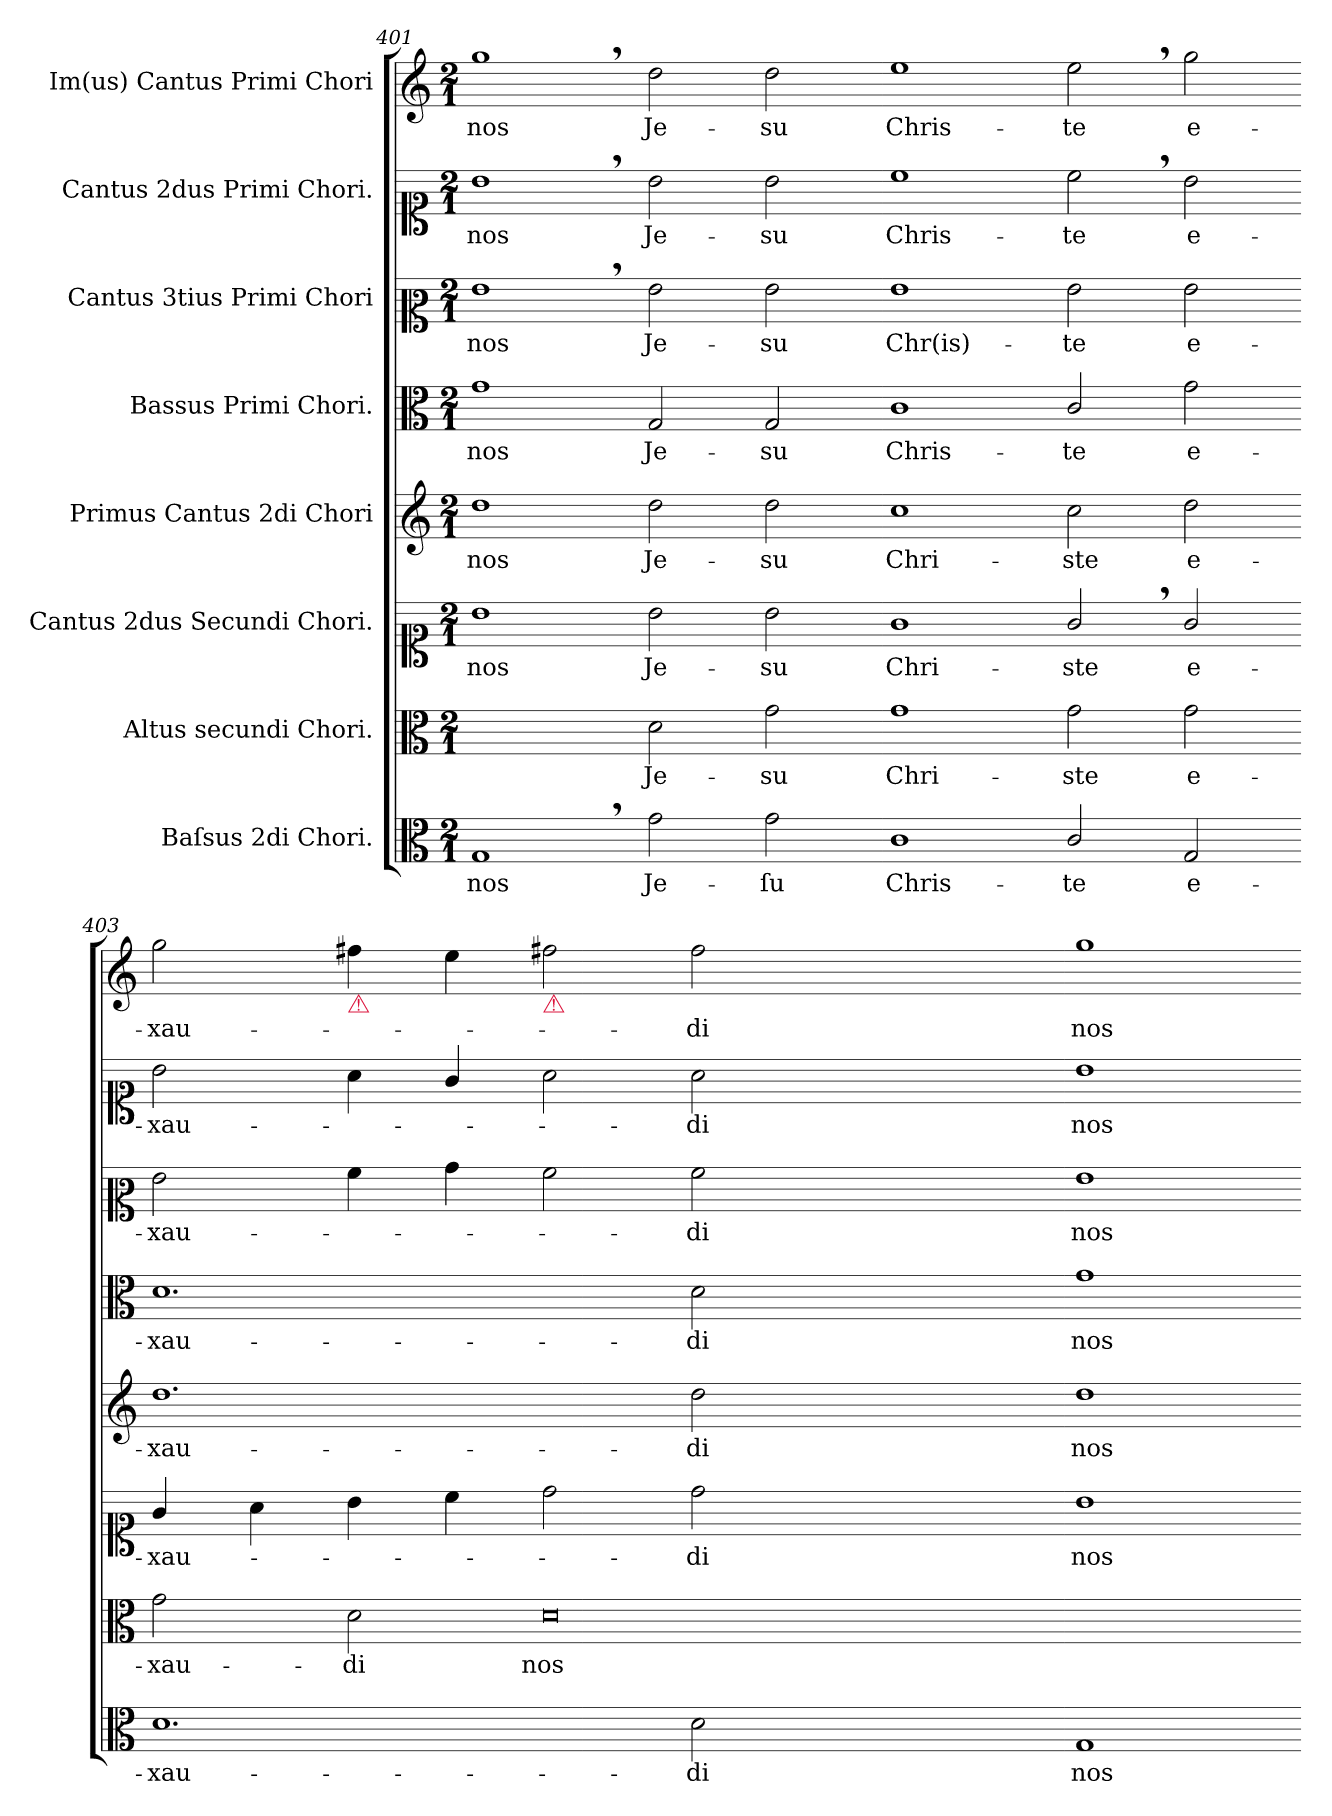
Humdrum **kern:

**kern	**text	**kern	**text	**kern	**text	**kern	**text	**kern	**text	**kern	**text	**kern	**text	**kern	**text
*part8	*part8	*part7	*part7	*part6	*part6	*part5	*part5	*part4	*part4	*part3	*part3	*part2	*part2	*part1	*part1
*staff8	*staff8	*staff7	*staff7	*staff6	*staff6	*staff5	*staff5	*staff4	*staff4	*staff3	*staff3	*staff2	*staff2	*staff1	*staff1
*I"Baſsus 2di Chori.	*	*I"Altus secundi Chori.	*	*I"Cantus 2dus Secundi Chori.	*	*I"Primus Cantus 2di Chori	*	*I"Bassus Primi Chori.	*	*I"Cantus 3tius Primi Chori	*	*I"Cantus 2dus Primi Chori.	*	*I"Im(us) Cantus Primi Chori	*
*clefC3	*	*clefC3	*	*clefC1	*	*clefG2	*	*clefC3	*	*clefC2	*	*clefC1	*	*clefG2	*
*k[]	*	*k[]	*	*k[]	*	*k[]	*	*k[]	*	*k[]	*	*k[]	*	*k[]	*
*M2/1	*	*M2/1	*	*M2/1	*	*M2/1	*	*M2/1	*	*M2/1	*	*M2/1	*	*M2/1	*
=401	=401	=401	=401	=401	=401	=401	=401	=401	=401	=401	=401	=401	=401	=401	=401
1G,<	nos	1ryy	.	1b	nos	1dd	nos	1g	nos	1g,<	nos	1b,<	nos	1gg,<	nos
2g\	Je-	2d\	Je-	2b\	Je-	2dd\	Je-	2G/	Je-	2g\	Je-	2b\	Je-	2dd\	Je-
2g\	-ſu	2g\	-su	2b\	-su	2dd\	-su	2G/	-su	2g\	-su	2b\	-su	2dd\	-su
=402-	=402-	=402-	=402-	=402-	=402-	=402-	=402-	=402-	=402-	=402-	=402-	=402-	=402-	=402-	=402-
1c	Chris-	1g	Chri-	1g	Chri-	1cc	Chri-	1c	Chris-	1g	Chr(is)-	1cc	Chris-	1ee	Chris-
2c/	-te	2g\	-ste	2g,</	-ste	2cc\	-ste	2c/	-te	2g\	-te	2cc,<\	-te	2ee,<\	-te
2G/	e-	2g\	e-	2g/	e-	2dd\	e-	2g\	e-	2g\	e-	2b\	e-	2gg\	e-
=403-	=403-	=403-	=403-	=403-	=403-	=403-	=403-	=403-	=403-	=403-	=403-	=403-	=403-	=403-	=403-
1.d	-xau-	2g\	-xau-	4g/	-xau-	1.dd	-xau-	1.d	-xau-	2g\	-xau-	2b\	-xau-	2gg\	-xau-
.	.	.	.	4a\	.	.	.	.	.	.	.	.	.	.	.
!	!	!	!	!	!	!	!	!	!	!	!	!	!	!LO:TX:b:color=crimson:t=⚠	!
.	.	2d\	-di	4b\	.	.	.	.	.	4a\	.	4a\	.	4ff#X\	.
.	.	.	.	4cc\	.	.	.	.	.	4b\	.	4g/	.	4ee\	.
!	!	!	!	!	!	!	!	!	!	!	!	!	!	!LO:TX:b:color=crimson:t=⚠	!
.	.	0d	nos	2dd\	.	.	.	.	.	2a\	.	2a\	.	2ff#X\	.
2d\	-di	.	.	2dd\	-di	2dd\	-di	2d\	-di	2a\	-di	2a\	-di	2ff#\	-di
1ryy	.	.	.	1ryy	.	1ryy	.	1ryy	.	1ryy	.	1ryy	.	1ryy	.
=404-	=404-	=404-	=404-	=404-	=404-	=404-	=404-	=404-	=404-	=404-	=404-	=404-	=404-	=404-	=404-
1G	nos	1ryy	.	1b	nos	1dd	nos	1g	nos	1g	nos	1b	nos	1gg	nos
=-	=-	=-	=-	=-	=-	=-	=-	=-	=-	=-	=-	=-	=-	=-	=-
*-	*-	*-	*-	*-	*-	*-	*-	*-	*-	*-	*-	*-	*-	*-	*-
